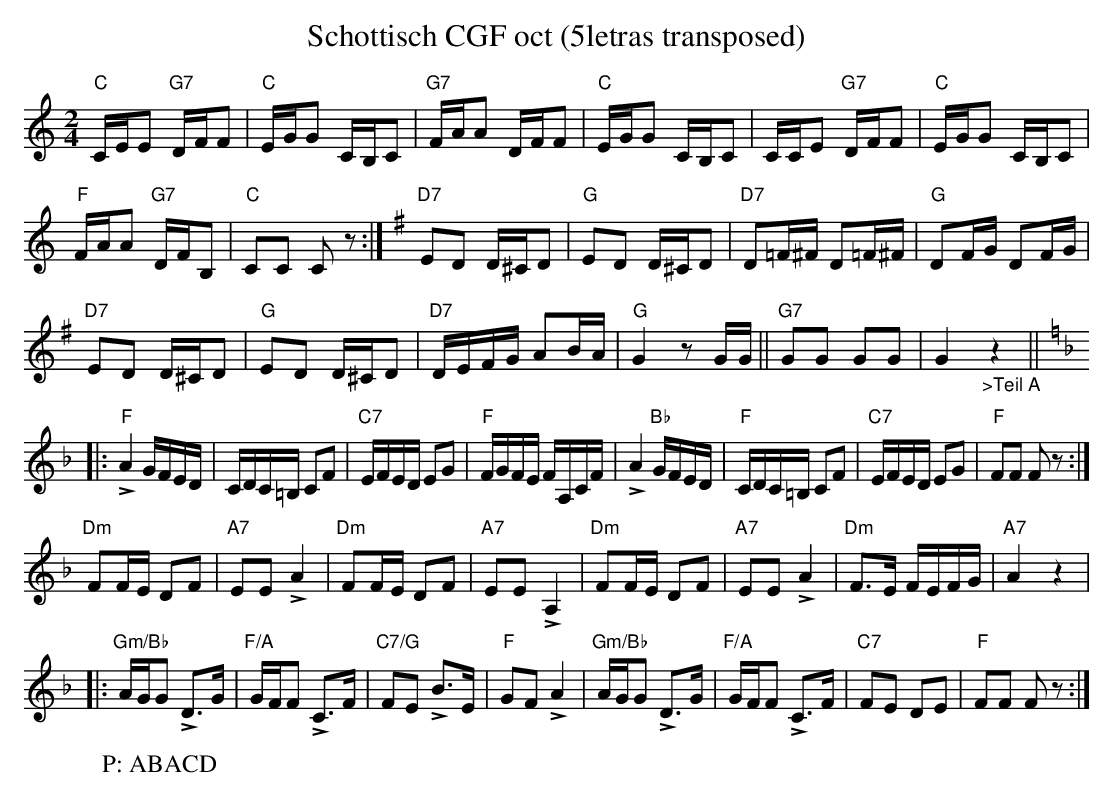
X:1
T:Schottisch CGF oct (5letras transposed)
M:2/4
L:1/16
K:C transpose=3 %%MIDI gchordon
"C"CEE2 "G7"DFF2 | "C"EGG2 CB,C2 | "G7"FAA2 DFF2 | "C"EGG2 CB,C2 | CCE2 "G7"DFF2 | "C"EGG2 CB,C2 |
"F"FAA2 "G7"DFB,2 | "C"C2C2 C2z2 :| [K:G] "D7"E2D2 D^CD2 | "G"E2D2 D^CD2 | "D7"D2=F^F D2=F^F | "G"D2FG D2FG |
"D7"E2D2 D^CD2 | "G"E2D2 D^CD2 | "D7"DEFG A2BA | "G"G4 z2GG || "G7"G2G2 G2G2 | G4"_>Teil A"z4 || [K:F]
|: "F"!>!A4 GFED | CDC=B, C2F2 | "C7"EFED E2G2 | "F"FGFE FA,CF | !>!A4 "Bb"GFED | "F"CDC=B, C2F2 | "C7"EFED E2G2 | "F"F2F2 F2z2 :|
"Dm"F2FE D2F2 | "A7"E2E2 !>!A4 | "Dm"F2FE D2F2 | "A7"E2E2 !>!A,4 | "Dm"F2FE D2F2 | "A7"E2E2 !>!A4 | "Dm"F3E FEFG | "A7"A4z4 |
|: "Gm/Bb"AGG2 !>!D3G | "F/A"GFF2 !>!C3F | "C7/G"F2E2 !>!B3E | "F"G2F2 !>!A4 | "Gm/Bb"AGG2 !>!D3G | "F/A"GFF2 !>!C3F | "C7"F2E2 D2E2 | "F"F2F2 F2z2 :|
W:P: ABACD
